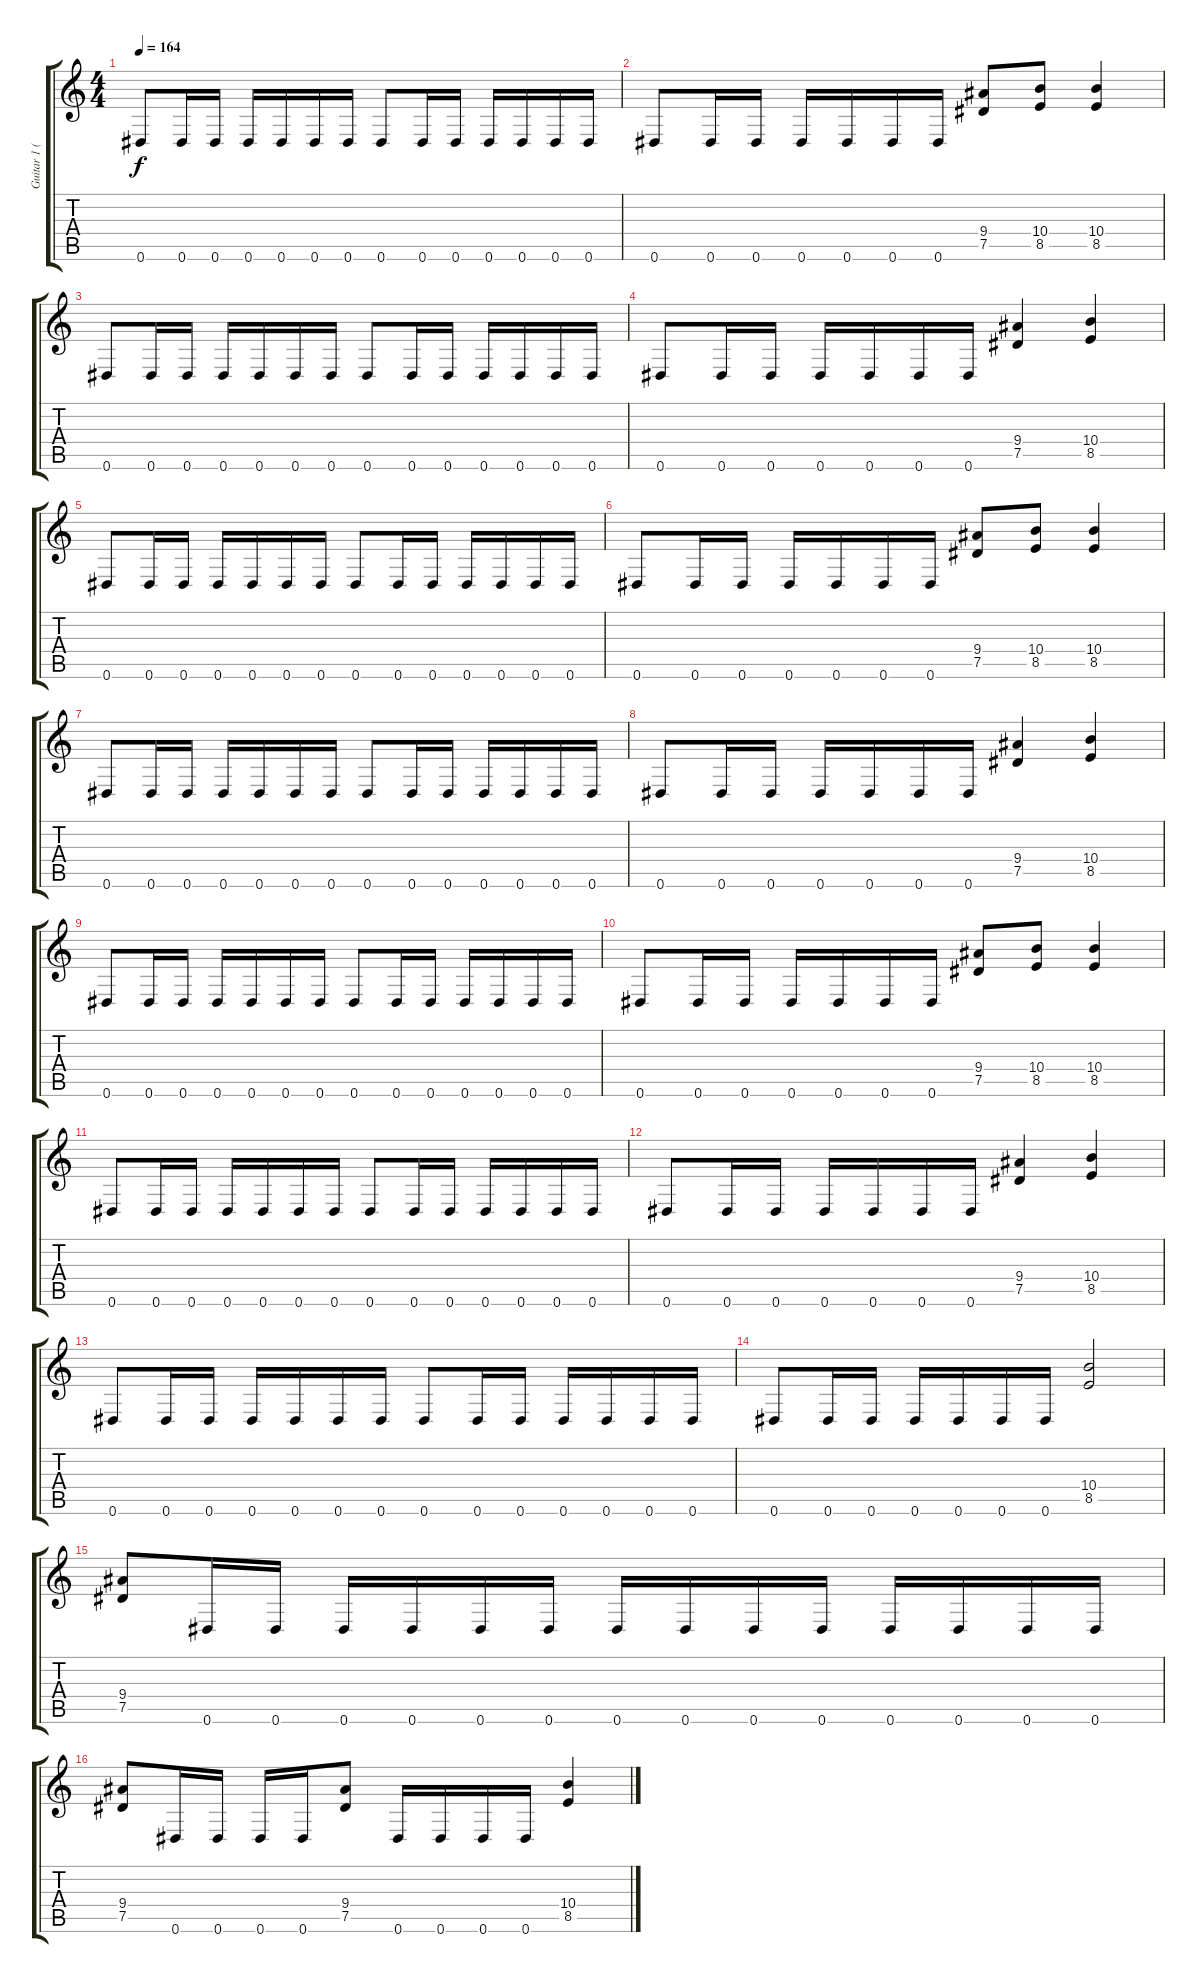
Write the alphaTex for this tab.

\track ("Guitar 1 (Jeff)" "Guitar 1 (") {instrument distortionguitar}
\staff {score tabs}
\tuning (Eb4 Bb3 Gb3 Db3 Ab2 Eb2) {hide}
\ts (4 4)
\tempo 164
\clef g2
\ks c
0.6.8{dy f} 0.6.16 0.6.16 0.6.16 0.6.16 0.6.16 0.6.16 0.6.8 0.6.16 0.6.16 0.6.16 0.6.16 0.6.16 0.6.16 |
0.6.8 0.6.16 0.6.16 0.6.16 0.6.16 0.6.16 0.6.16 (9.4 7.5).8 (10.4 8.5).8 (10.4 8.5).4 |
0.6.8 0.6.16 0.6.16 0.6.16 0.6.16 0.6.16 0.6.16 0.6.8 0.6.16 0.6.16 0.6.16 0.6.16 0.6.16 0.6.16 |
0.6.8 0.6.16 0.6.16 0.6.16 0.6.16 0.6.16 0.6.16 (9.4 7.5).4 (10.4 8.5).4 |
0.6.8 0.6.16 0.6.16 0.6.16 0.6.16 0.6.16 0.6.16 0.6.8 0.6.16 0.6.16 0.6.16 0.6.16 0.6.16 0.6.16 |
0.6.8 0.6.16 0.6.16 0.6.16 0.6.16 0.6.16 0.6.16 (9.4 7.5).8 (10.4 8.5).8 (10.4 8.5).4 |
0.6.8 0.6.16 0.6.16 0.6.16 0.6.16 0.6.16 0.6.16 0.6.8 0.6.16 0.6.16 0.6.16 0.6.16 0.6.16 0.6.16 |
0.6.8 0.6.16 0.6.16 0.6.16 0.6.16 0.6.16 0.6.16 (9.4 7.5).4 (10.4 8.5).4 |
0.6.8 0.6.16 0.6.16 0.6.16 0.6.16 0.6.16 0.6.16 0.6.8 0.6.16 0.6.16 0.6.16 0.6.16 0.6.16 0.6.16 |
0.6.8 0.6.16 0.6.16 0.6.16 0.6.16 0.6.16 0.6.16 (9.4 7.5).8 (10.4 8.5).8 (10.4 8.5).4 |
0.6.8 0.6.16 0.6.16 0.6.16 0.6.16 0.6.16 0.6.16 0.6.8 0.6.16 0.6.16 0.6.16 0.6.16 0.6.16 0.6.16 |
0.6.8 0.6.16 0.6.16 0.6.16 0.6.16 0.6.16 0.6.16 (9.4 7.5).4 (10.4 8.5).4 |
0.6.8 0.6.16 0.6.16 0.6.16 0.6.16 0.6.16 0.6.16 0.6.8 0.6.16 0.6.16 0.6.16 0.6.16 0.6.16 0.6.16 |
0.6.8 0.6.16 0.6.16 0.6.16 0.6.16 0.6.16 0.6.16 (10.4 8.5).2 |
(9.4 7.5).8{volume 12} 0.6.16 0.6.16 0.6.16 0.6.16 0.6.16 0.6.16 0.6.16 0.6.16 0.6.16 0.6.16 0.6.16 0.6.16 0.6.16 0.6.16 |
(9.4 7.5).8 0.6.16 0.6.16 0.6.16 0.6.16 (9.4 7.5).8 0.6.16 0.6.16 0.6.16 0.6.16 (10.4 8.5).4
